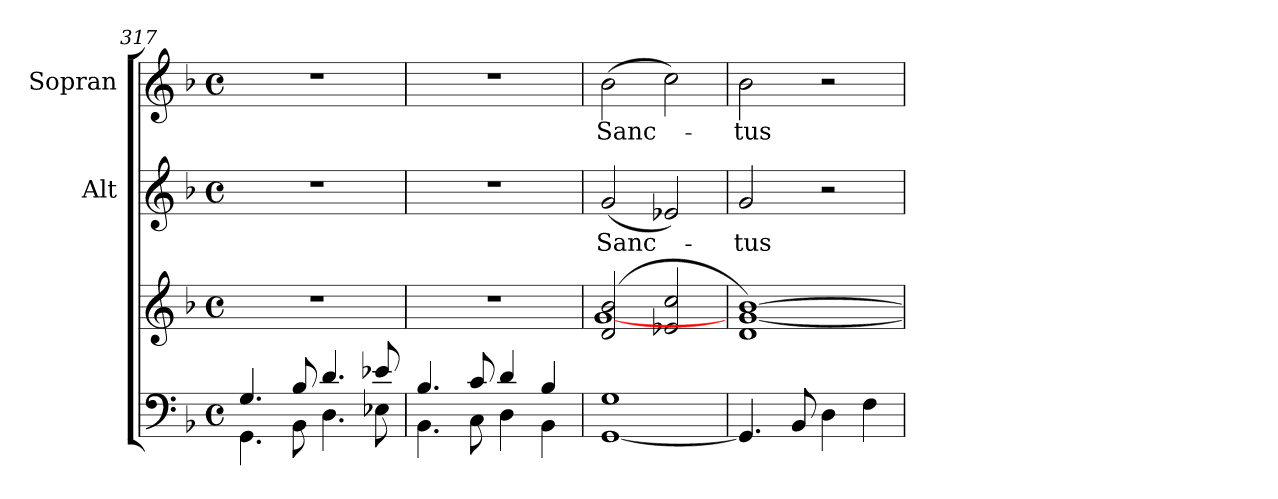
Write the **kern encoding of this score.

**kern	**kern	**kern	**text	**kern	**text
*part3	*part3	*part2	*part2	*part1	*part1
*staff4	*staff3	*staff2	*staff2	*staff1	*staff1
*	*	*I"Alt	*	*I"Sopran	*
*	*	*I'A.	*	*I'S.	*
*clefF4	*clefG2	*clefG2	*	*clefG2	*
*k[b-]	*k[b-]	*k[b-]	*	*k[b-]	*
*F:	*F:	*F:	*	*F:	*
*M4/4	*M4/4	*M4/4	*	*M4/4	*
*met(c)	*met(c)	*met(c)	*	*met(c)	*
=317	=317	=317	=317	=317	=317
*^	*	*	*	*	*
4.G/	4.GG\	1r	1r	.	1r	.
8B-/	8BB-\	.	.	.	.	.
4.d/	4.D\	.	.	.	.	.
8e-X/	8E-X\	.	.	.	.	.
=318	=318	=318	=318	=318	=318	=318
4.B-/	4.BB-\	1r	1r	.	1r	.
8c/	8C\	.	.	.	.	.
4d/	4D\	.	.	.	.	.
4B-/	4BB-\	.	.	.	.	.
=319	=319	=319	=319	=319	=319	=319
*	*	*^	*	*	*	*
!	!	!	!	!	!LO:LY:b	!	!LO:LY:b
*v	*v	*	*	*	*	*	*
[1GG 1G	(2d/ 2b-/	[>1g	(<2g/	Sanc-	(>2b-\	Sanc-
.	2e-X/ 2cc/	.	2e-X/)	.	2cc\)	.
*	*v	*v	*	*	*	*
=320	=320	=320	=320	=320	=320
!	!	!	!LO:LY:b	!	!LO:LY:b
4.GG/]	1d [1g [1b-)	2g/	-tus	2b-\	-tus
8BB-/	.	.	.	.	.
4D\	.	2r	.	2r	.
4F\	.	.	.	.	.
=	=	=	=	=	=
*-	*-	*-	*-	*-	*-
